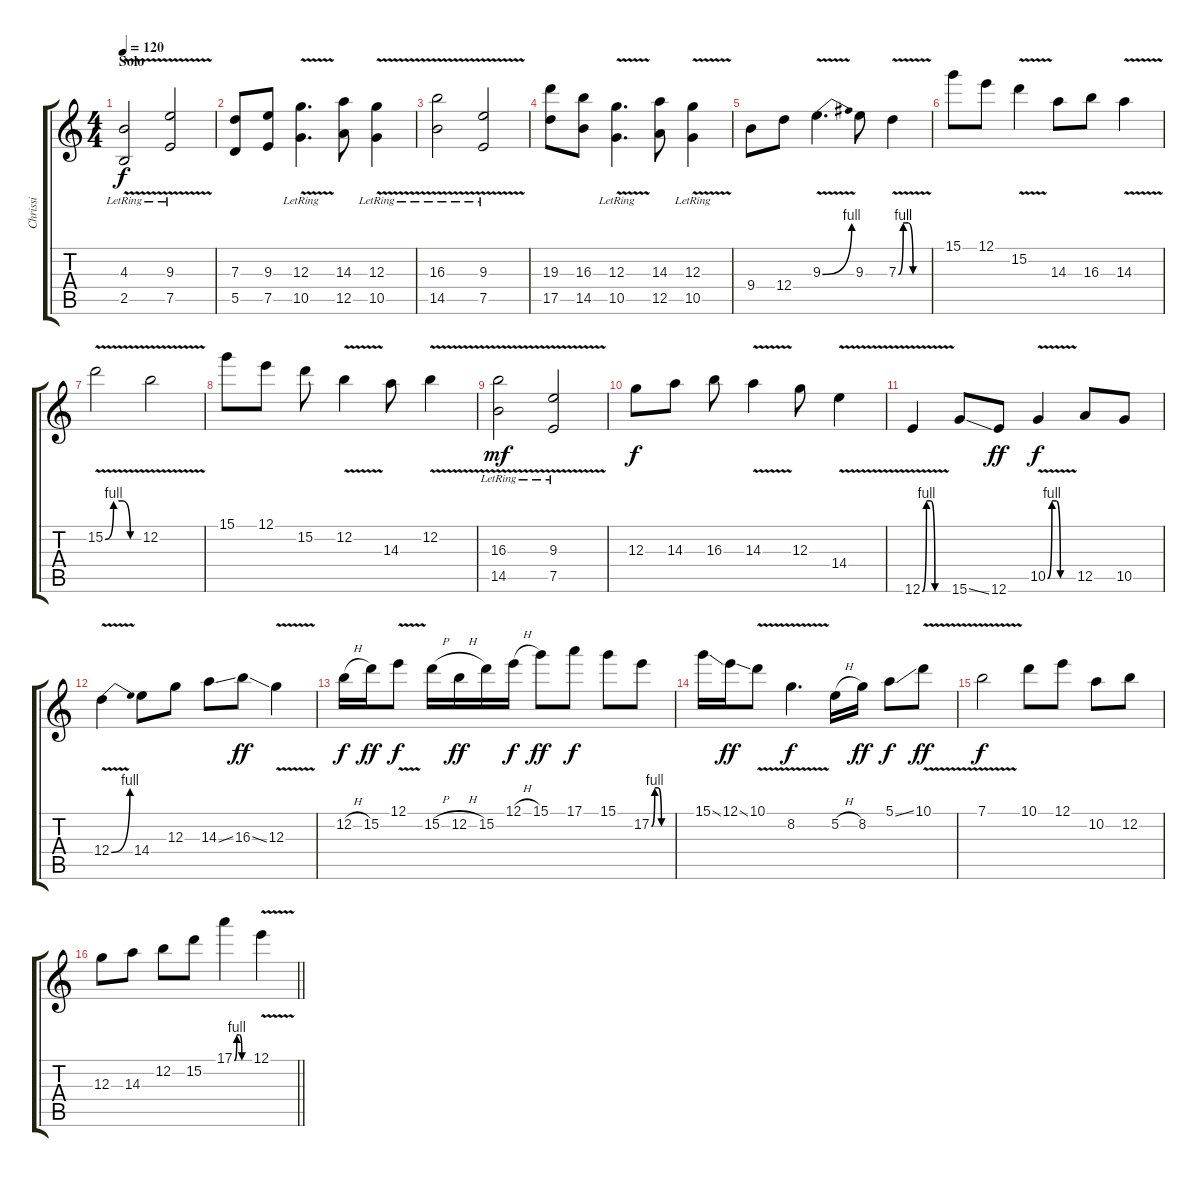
\track ("Chrissi" "Chrissi") {instrument acousticguitarsteel}
\staff {score tabs}
\tuning (E4 B3 G3 D3 A2 E2) {hide}
\ts (4 4)
\section ("" "Solo")
\tempo 120
\clef g2
\ks c
(4.3{v lr} 2.5{v lr}).2{dy f} (9.3{v lr} 7.5{v lr}).2 |
(7.3 5.5).8 (9.3 7.5).8 (12.3{v lr} 10.5{v lr}).4{d} (14.3 12.5).8 (12.3{v lr} 10.5{v lr}).4 |
(16.3{v lr} 14.5{v lr}).2 (9.3{v lr} 7.5{v lr}).2 |
(19.3 17.5).8 (16.3 14.5).8 (12.3{v lr} 10.5{v lr}).4{d} (14.3 12.5).8 (12.3{v lr} 10.5{v lr}).4 |
9.4.8{volume 15} 12.4.8 9.3{be (bend 0 0 60 4) v}.4{d} 9.3.8 7.3{be (custom 0 0 10 4 20 4 30 0 60 0) v}.4 |
15.1.8 12.1.8 15.2{v}.4 14.3.8 16.3.8 14.3{v}.4 |
15.2{be (custom 0 0 15 4 30 4 45 0 60 0) v}.2 12.2{v}.2 |
15.1.8 12.1.8 15.2.8 12.2{v}.4 14.3.8 12.2{v}.4 |
(16.3{v lr} 14.5{v lr}).2{dy mf} (9.3{v lr} 7.5{v lr}).2 |
12.3.8{dy f} 14.3.8 16.3.8 14.3{v}.4 12.3.8 14.4{v}.4 |
12.6{be (custom 0 0 10 4 20 4 30 0 60 0) v}.4{volume 16} 15.6{ss}.8 12.6.8{dy ff} 10.5{be (custom 0 0 10 4 20 4 30 0 60 0) v}.4{dy f} 12.5.8 10.5.8 |
12.4{be (bend 0 0 60 4) v}.4 14.4.8 12.3.8 14.3{ss}.8 16.3{ss}.8{dy ff} 12.3{v}.4 |
12.2{h}.16{dy f} 15.2.16{dy ff} 12.1{v}.8{dy f} 15.2{h}.16 12.2{h}.16{dy ff} 15.2.16 12.1{h}.16{dy f} 15.1.8{dy ff} 17.1.8{dy f} 15.1.8 17.2{be (custom 0 0 10 4 20 4 30 0 60 0)}.8 |
15.1{ss}.16 12.1{ss}.16{dy ff} 10.1{v}.8 8.2{v}.4{d dy f} 5.2{h}.16 8.2.16{dy ff} 5.1{ss}.8{dy f} 10.1{v}.8{dy ff} |
7.1{v}.2{dy f} 10.1.8 12.1.8 10.2.8 12.2.8 |
\barLineRight lightlight
12.3.8 14.3.8 12.2.8 15.2.8 17.1{be (custom 0 0 10 4 20 4 30 0 60 0)}.4 12.1{v}.4
